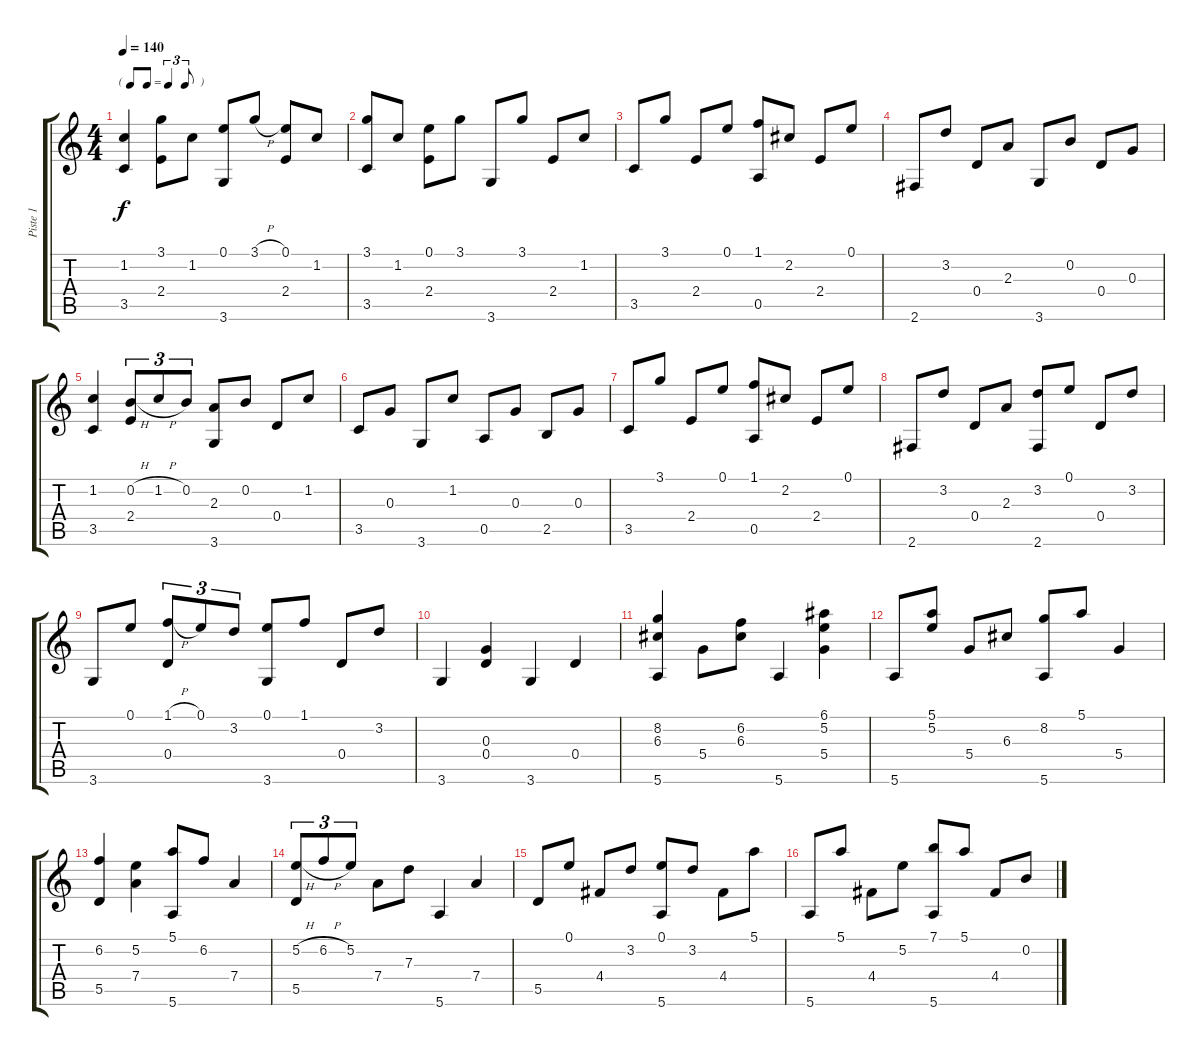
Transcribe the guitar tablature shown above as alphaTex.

\track ("Piste 1" "Piste 1") {instrument acousticguitarsteel}
\staff {score tabs}
\tuning (E4 B3 G3 D3 A2 E2) {hide}
\ts (4 4)
\tf triplet8th
\tempo 140
\clef g2
\ks c
(1.2 3.5).4{dy f} (3.1 2.4).8 1.2.8 (0.1 3.6).8 3.1{h}.8 (0.1 2.4).8 1.2.8 |
(3.1 3.5).8 1.2.8 (0.1 2.4).8 3.1.8 3.6.8 3.1.8 2.4.8 1.2.8 |
3.5.8 3.1.8 2.4.8 0.1.8 (1.1 0.5).8 2.2.8 2.4.8 0.1.8 |
2.6.8 3.2.8 0.4.8 2.3.8 3.6.8 0.2.8 0.4.8 0.3.8 |
(1.2 3.5).4 (0.2{h} 2.4).8{tu (3 2)} 1.2{h}.8{tu (3 2)} 0.2.8{tu (3 2)} (2.3 3.6).8 0.2.8 0.4.8 1.2.8 |
3.5.8 0.3.8 3.6.8 1.2.8 0.5.8 0.3.8 2.5.8 0.3.8 |
3.5.8 3.1.8 2.4.8 0.1.8 (1.1 0.5).8 2.2.8 2.4.8 0.1.8 |
2.6.8 3.2.8 0.4.8 2.3.8 (3.2 2.6).8 0.1.8 0.4.8 3.2.8 |
3.6.8 0.1.8 (1.1{h} 0.4).8{tu (3 2)} 0.1.8{tu (3 2)} 3.2.8{tu (3 2)} (0.1 3.6).8 1.1.8 0.4.8 3.2.8 |
3.6.4 (0.3 0.4).4 3.6.4 0.4.4 |
(8.2 6.3 5.6).4 5.4.8 (6.2 6.3).8 5.6.4 (6.1 5.2 5.4).4 |
5.6.8 (5.1 5.2).8 5.4.8 6.3.8 (8.2 5.6).8 5.1.8 5.4.4 |
(6.2 5.5).4 (5.2 7.4).4 (5.1 5.6).8 6.2.8 7.4.4 |
(5.2{h} 5.5).8{tu (3 2)} 6.2{h}.8{tu (3 2)} 5.2.8{tu (3 2)} 7.4.8 7.3.8 5.6.4 7.4.4 |
5.5.8 0.1.8 4.4.8 3.2.8 (0.1 5.6).8 3.2.8 4.4.8 5.1.8 |
5.6.8 5.1.8 4.4.8 5.2.8 (7.1 5.6).8 5.1.8 4.4.8 0.2.8
